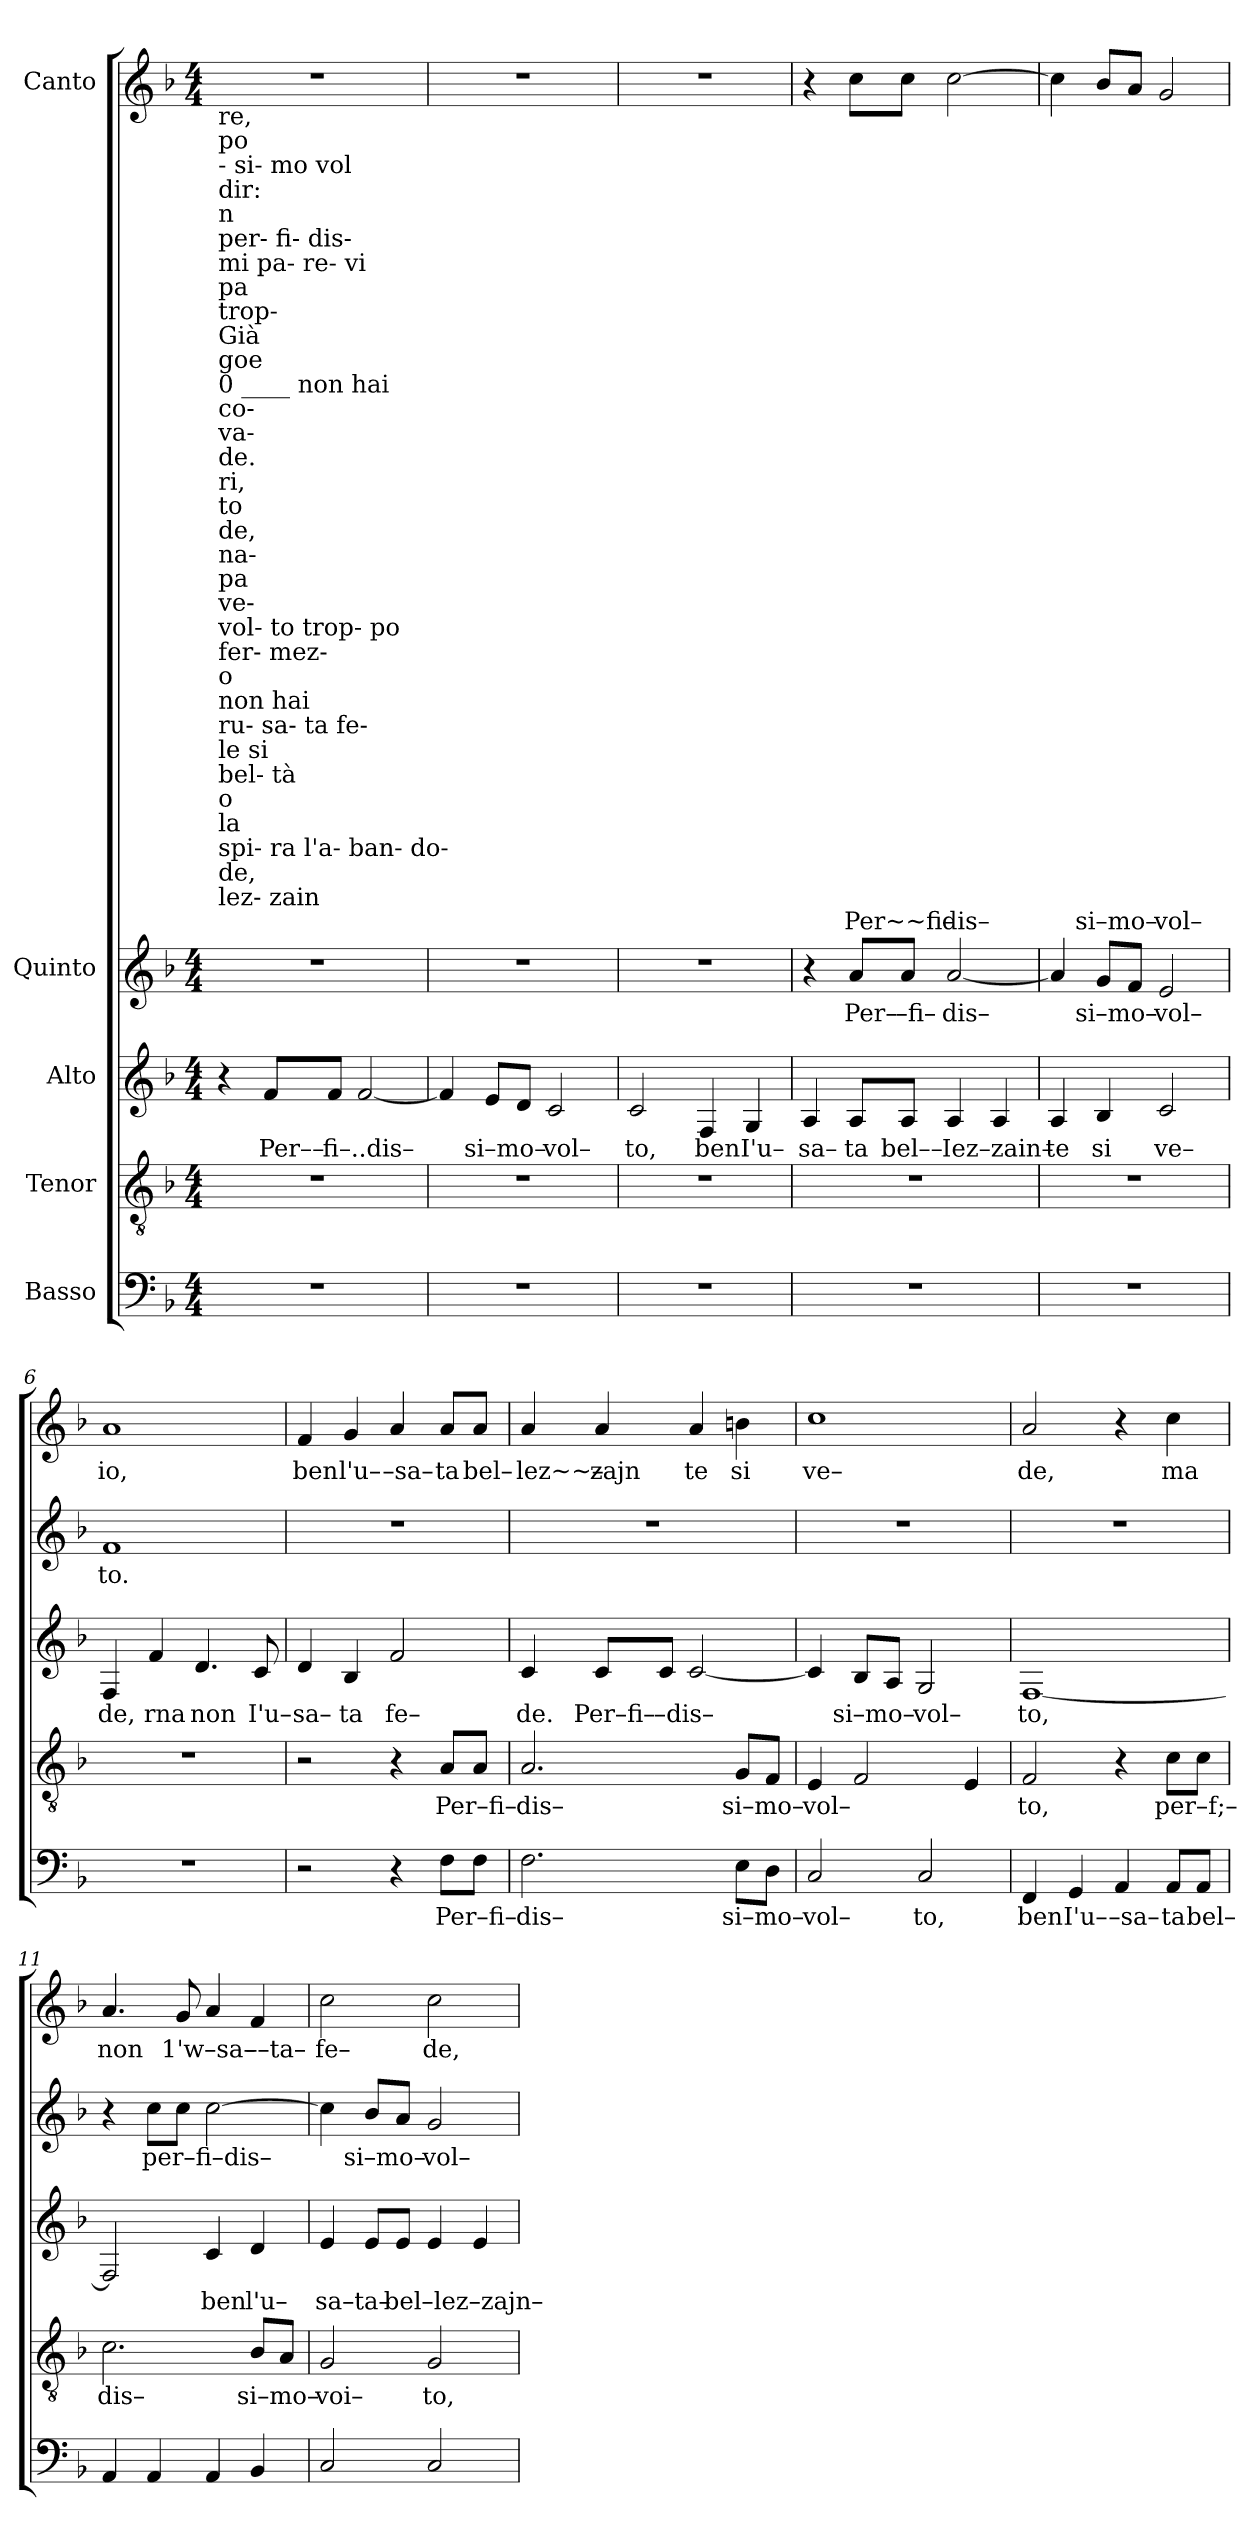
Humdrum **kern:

**kern	**text	**kern	**text	**kern	**text	**kern	**text	**kern	**text
*part5	*part5	*part4	*part4	*part3	*part3	*part2	*part2	*part1	*part1
*staff5	*staff5	*staff4	*staff4	*staff3	*staff3	*staff2	*staff2	*staff1	*staff1
*I"Basso	*	*I"Tenor	*	*I"Alto	*	*I"Quinto	*	*I"Canto	*
*clefF4	*	*clefGv2	*	*clefG2	*	*clefG2	*	*clefG2	*
*k[b-]	*	*k[b-]	*	*k[b-]	*	*k[b-]	*	*k[b-]	*
*F:	*	*F:	*	*F:	*	*F:	*	*F:	*
*M4/4	*	*M4/4	*	*M4/4	*	*M4/4	*	*M4/4	*
*MM120	*	*MM120	*	*MM120	*	*MM120	*	*MM120	*
=1	=1	=1	=1	=1	=1	=1	=1	=1	=1
!	!	!	!	!	!	!	!	!LO:TX:b:t=re,	!
!	!	!	!	!	!	!	!	!LO:TX:b:t=po	!
!	!	!	!	!	!	!	!	!LO:TX:b:t=- si- mo vol	!
!	!	!	!	!	!	!	!	!LO:TX:b:t=dir&colon;	!
!	!	!	!	!	!	!	!	!LO:TX:b:t=n	!
!	!	!	!	!	!	!	!	!LO:TX:b:t=per- fi- dis-	!
!	!	!	!	!	!	!	!	!LO:TX:b:t=mi pa- re- vi	!
!	!	!	!	!	!	!	!	!LO:TX:b:t=pa	!
!	!	!	!	!	!	!	!	!LO:TX:b:t=trop-	!
!	!	!	!	!	!	!	!	!LO:TX:b:t=Già	!
!	!	!	!	!	!	!	!	!LO:TX:b:t=goe	!
!	!	!	!	!	!	!	!	!LO:TX:b:t=0 ____ non hai	!
!	!	!	!	!	!	!	!	!LO:TX:b:t=co-	!
!	!	!	!	!	!	!	!	!LO:TX:b:t=va-	!
!	!	!	!	!	!	!	!	!LO:TX:b:t=de.	!
!	!	!	!	!	!	!	!	!LO:TX:b:t=ri,	!
!	!	!	!	!	!	!	!	!LO:TX:b:t=to	!
!	!	!	!	!	!	!	!	!LO:TX:b:t=de,	!
!	!	!	!	!	!	!	!	!LO:TX:b:t=na-	!
!	!	!	!	!	!	!	!	!LO:TX:b:t=pa	!
!	!	!	!	!	!	!	!	!LO:TX:b:t=ve-	!
!	!	!	!	!	!	!	!	!LO:TX:b:t=vol- to trop- po	!
!	!	!	!	!	!	!	!	!LO:TX:b:t=fer- mez-	!
!	!	!	!	!	!	!	!	!LO:TX:b:t=o	!
!	!	!	!	!	!	!	!	!LO:TX:b:t=non hai	!
!	!	!	!	!	!	!	!	!LO:TX:b:t=ru- sa- ta fe-	!
!	!	!	!	!	!	!	!	!LO:TX:b:t=le si	!
!	!	!	!	!	!	!	!	!LO:TX:b:t=bel- tà	!
!	!	!	!	!	!	!	!	!LO:TX:b:t=o	!
!	!	!	!	!	!	!	!	!LO:TX:b:t=la	!
!	!	!	!	!	!	!	!	!LO:TX:b:t=spi- ra l'a- ban- do-	!
!	!	!	!	!	!	!	!	!LO:TX:b:t=de,	!
!	!	!	!	!	!	!	!	!LO:TX:b:t=lez- zain	!
1r	.	1r	.	4r	.	1r	.	1r	.
!	!	!	!	!	!LO:LY:b	!	!	!	!
.	.	.	.	8f/L	Per––	.	.	.	.
!	!	!	!	!	!LO:LY:b	!	!	!	!
.	.	.	.	8f/J	fi–..dis–	.	.	.	.
.	.	.	.	[2f/	.	.	.	.	.
=2	=2	=2	=2	=2	=2	=2	=2	=2	=2
1r	.	1r	.	4f/]	.	1r	.	1r	.
!	!	!	!	!	!LO:LY:b	!	!	!	!
.	.	.	.	8e/L	si–mo–	.	.	.	.
.	.	.	.	8d/J	.	.	.	.	.
!	!	!	!	!	!LO:LY:b	!	!	!	!
.	.	.	.	2c/	vol–	.	.	.	.
=3	=3	=3	=3	=3	=3	=3	=3	=3	=3
!	!	!	!	!	!LO:LY:b	!	!	!	!
1r	.	1r	.	2c/	to,	1r	.	1r	.
!	!	!	!	!	!LO:LY:b	!	!	!	!
.	.	.	.	4F/	ben	.	.	.	.
!	!	!	!	!	!LO:LY:b	!	!	!	!
.	.	.	.	4G/	I'u–	.	.	.	.
=4	=4	=4	=4	=4	=4	=4	=4	=4	=4
!	!	!	!	!	!LO:LY:b	!	!	!	!
1r	.	1r	.	4A/	sa–	4r	.	4r	.
!	!	!	!	!	!LO:LY:b	!	!LO:LY:b	!	!LO:LY:b
.	.	.	.	8A/L	ta	8a/L	Per–	8cc\L	Per~~fi–
!	!	!	!	!	!LO:LY:b	!	!LO:LY:b	!	!
.	.	.	.	8A/J	bel––	8a/J	–fi–	8cc\J	.
!	!	!	!	!	!LO:LY:b	!	!LO:LY:b	!	!LO:LY:b
.	.	.	.	4A/	Iez–zain–	[2a/	dis–	[2cc\	dis–
.	.	.	.	4A/	.	.	.	.	.
=5	=5	=5	=5	=5	=5	=5	=5	=5	=5
!	!	!	!	!	!LO:LY:b	!	!	!	!
1r	.	1r	.	4A/	te	4a/]	.	4cc\]	.
!	!	!	!	!	!LO:LY:b	!	!LO:LY:b	!	!LO:LY:b
.	.	.	.	4B-/	si	8g/L	si–mo–	8b-/L	si–mo–
.	.	.	.	.	.	8f/J	.	8a/J	.
!	!	!	!	!	!LO:LY:b	!	!LO:LY:b	!	!LO:LY:b
.	.	.	.	2c/	ve–	2e/	vol–	2g/	vol–
=6	=6	=6	=6	=6	=6	=6	=6	=6	=6
!	!	!	!	!	!LO:LY:b	!	!LO:LY:b	!	!LO:LY:b
1r	.	1r	.	4F/	de,	1f	to.	1a	io,
!	!	!	!	!	!LO:LY:b	!	!	!	!
.	.	.	.	4f/	rna	.	.	.	.
!	!	!	!	!	!LO:LY:b	!	!	!	!
.	.	.	.	4.d/	non	.	.	.	.
!	!	!	!	!	!LO:LY:b	!	!	!	!
.	.	.	.	8c/	I'u–	.	.	.	.
=7	=7	=7	=7	=7	=7	=7	=7	=7	=7
!	!	!	!	!	!LO:LY:b	!	!	!	!LO:LY:b
2r	.	2r	.	4d/	sa–	1r	.	4f/	ben
!	!	!	!	!	!LO:LY:b	!	!	!	!LO:LY:b
.	.	.	.	4B-/	ta	.	.	4g/	l'u–
!	!	!	!	!	!LO:LY:b	!	!	!	!LO:LY:b
4r	.	4r	.	2f/	fe–	.	.	4a/	–sa–
!	!LO:LY:b	!	!LO:LY:b	!	!	!	!	!	!LO:LY:b
8F\L	Per–fi–	8A/L	Per–fi–	.	.	.	.	8a/L	ta
!	!	!	!	!	!	!	!	!	!LO:LY:b
8F\J	.	8A/J	.	.	.	.	.	8a/J	bel–
=8	=8	=8	=8	=8	=8	=8	=8	=8	=8
!	!LO:LY:b	!	!LO:LY:b	!	!LO:LY:b	!	!	!	!LO:LY:b
2.F\	dis–	2.A/	dis–	4c/	de.	1r	.	4a/	lez~~–
!	!	!	!	!	!LO:LY:b	!	!	!	!LO:LY:b
.	.	.	.	8c/L	Per–fi–	.	.	4a/	zajn
!	!	!	!	!	!LO:LY:b	!	!	!	!
.	.	.	.	8c/J	–dis–	.	.	.	.
!	!	!	!	!	!	!	!	!	!LO:LY:b
.	.	.	.	[2c/	.	.	.	4a/	te
!	!LO:LY:b	!	!LO:LY:b	!	!	!	!	!	!LO:LY:b
8E\L	si–mo–	8G/L	si–mo–	.	.	.	.	4bn\	si
8D\J	.	8F/J	.	.	.	.	.	.	.
=9	=9	=9	=9	=9	=9	=9	=9	=9	=9
!	!LO:LY:b	!	!LO:LY:b	!	!	!	!	!	!LO:LY:b
2C/	vol–	4E/	vol–	4c/]	.	1r	.	1cc	ve–
!	!	!	!	!	!LO:LY:b	!	!	!	!
.	.	2F/	.	8B-/L	si–mo–	.	.	.	.
.	.	.	.	8A/J	.	.	.	.	.
!	!LO:LY:b	!	!	!	!LO:LY:b	!	!	!	!
2C/	to,	.	.	2G/	vol–	.	.	.	.
.	.	4E/	.	.	.	.	.	.	.
=10	=10	=10	=10	=10	=10	=10	=10	=10	=10
!	!LO:LY:b	!	!LO:LY:b	!	!LO:LY:b	!	!	!	!LO:LY:b
4FF/	ben	2F/	to,	[1F	to,	1r	.	2a/	de,
!	!LO:LY:b	!	!	!	!	!	!	!	!
4GG/	I'u–	.	.	.	.	.	.	.	.
!	!LO:LY:b	!	!	!	!	!	!	!	!
4AA/	–sa–	4r	.	.	.	.	.	4r	.
!	!LO:LY:b	!	!LO:LY:b	!	!	!	!	!	!LO:LY:b
8AA/L	ta	8c\L	per–f;–	.	.	.	.	4cc\	ma
!	!LO:LY:b	!	!	!	!	!	!	!	!
8AA/J	bel–	8c\J	.	.	.	.	.	.	.
=11	=11	=11	=11	=11	=11	=11	=11	=11	=11
!	!	!	!LO:LY:b	!	!	!	!	!	!LO:LY:b
4AA/	.	2.c\	dis–	2F/]	.	4r	.	4.a/	non
!	!	!	!	!	!	!	!LO:LY:b	!	!
4AA/	.	.	.	.	.	8cc\L	per–fi–dis–	.	.
!	!	!	!	!	!	!	!	!	!LO:LY:b
.	.	.	.	.	.	8cc\J	.	8g/	1'w–sa–
!	!	!	!	!	!LO:LY:b	!	!	!	!
4AA/	.	.	.	4c/	ben	[2cc\	.	4a/	.
!	!	!	!LO:LY:b	!	!LO:LY:b	!	!	!	!LO:LY:b
4BB-/	.	8B-/L	si–mo–	4d/	l'u–	.	.	4f/	––ta–
.	.	8A/J	.	.	.	.	.	.	.
=12	=12	=12	=12	=12	=12	=12	=12	=12	=12
!	!	!	!LO:LY:b	!	!LO:LY:b	!	!	!	!LO:LY:b
2C/	.	2G/	voi–	4e/	sa–ta–	4cc\]	.	2cc\	fe–
!	!	!	!	!	!	!	!LO:LY:b	!	!
.	.	.	.	8e/L	.	8b-/L	si–mo–	.	.
!	!	!	!	!	!LO:LY:b	!	!	!	!
.	.	.	.	8e/J	bel–lez–zajn–	8a/J	.	.	.
!	!	!	!LO:LY:b	!	!	!	!LO:LY:b	!	!LO:LY:b
2C/	.	2G/	to,	4e/	.	2g/	vol–	2cc\	de,
.	.	.	.	4e/	.	.	.	.	.
=	=	=	=	=	=	=	=	=	=
*-	*-	*-	*-	*-	*-	*-	*-	*-	*-
